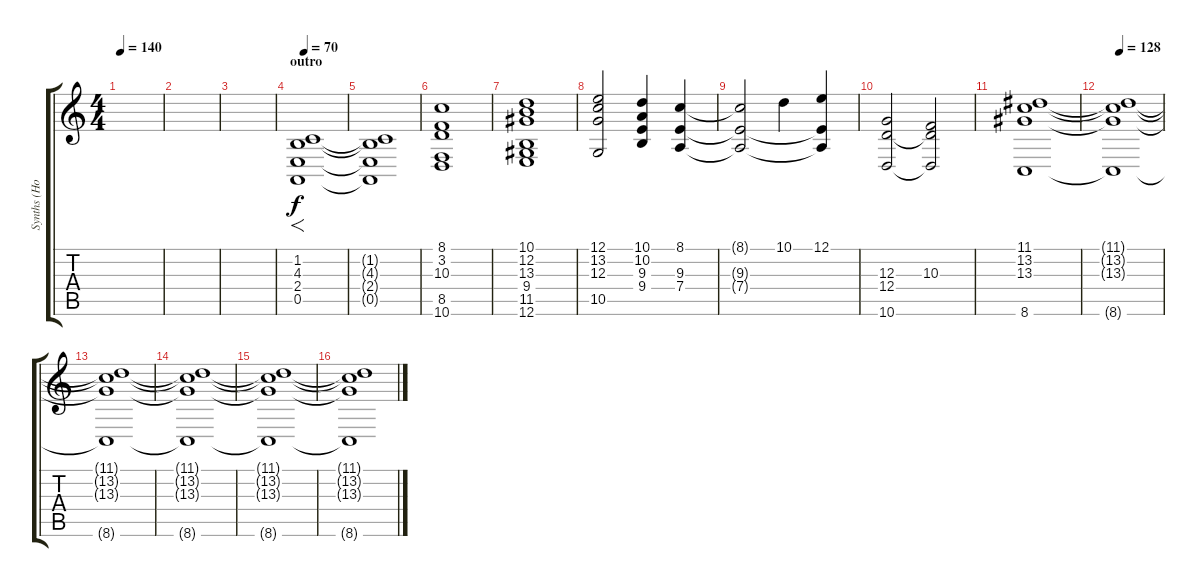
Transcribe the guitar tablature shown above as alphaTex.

\track ("Synths (Hodgson)" "Synths (Ho") {instrument stringensemble1}
\staff {score tabs}
\tuning (E4 B3 G3 D3 A2 E2) {hide}
\ts (4 4)
\tempo 140
\clef g2
\ks c
|
|
|
\section ("" "outro")
\tempo 70
(1.2 4.3 2.4 0.5).1{f volume 13 instrument stringensemble1} |
(1.2{t} 4.3{t} 2.4{t} 0.5{t}).1 |
(8.1 3.2 10.3 8.5 10.6).1 |
(10.1 12.2 13.3 9.4 11.5 12.6).1 |
(12.1 13.2 12.3 10.5).2 (10.1 10.2 9.3 9.4).4 (8.1 9.3 7.4).4 |
(8.1{t} 9.3{t} 7.4{t}).2 10.1.4 (12.1 9.3{t} 7.4{t}).4 |
(12.3 12.4 10.6).2 (10.3 12.4{t} 10.6{t}).2 |
(11.1 13.2 13.3 8.6).1 |
\tempo 128
(11.1{t} 13.2{t} 13.3{t} 8.6{t}).1 |
(11.1{t} 13.2{t} 13.3{t} 8.6{t}).1 |
(11.1{t} 13.2{t} 13.3{t} 8.6{t}).1 |
(11.1{t} 13.2{t} 13.3{t} 8.6{t}).1 |
(11.1{t} 13.2{t} 13.3{t} 8.6{t}).1
